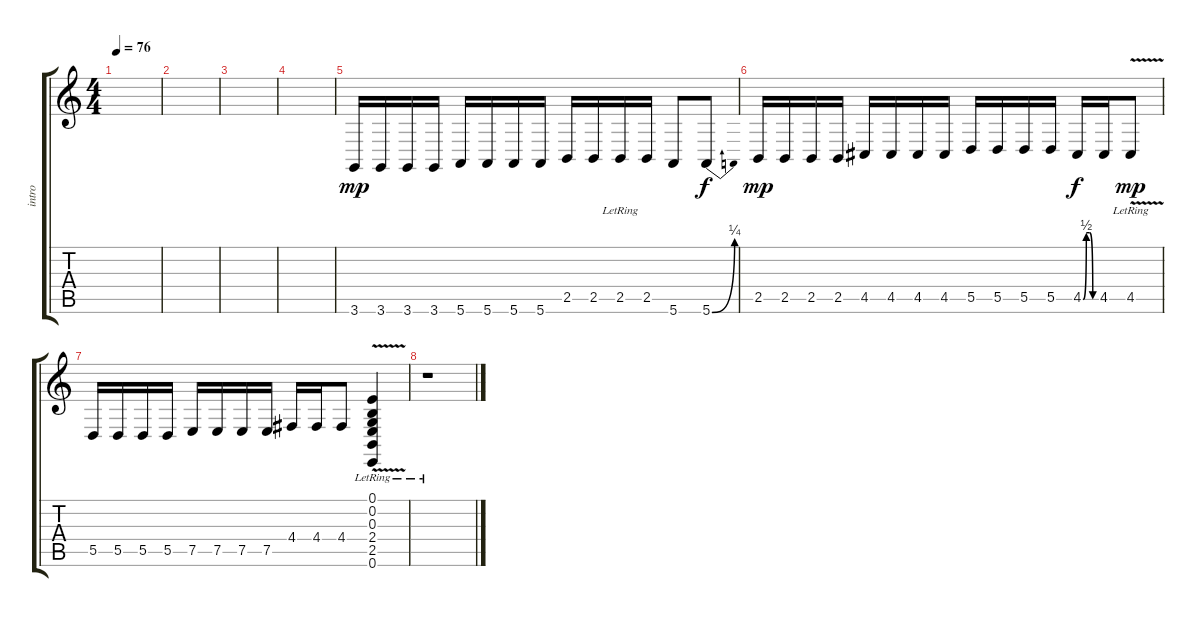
\track ("intro" "intro") {instrument violin}
\staff {score tabs}
\tuning (E4 B3 G3 D3 A2 E2) {hide}
\ts (4 4)
\tempo 76
\clef g2
\ks c
|
|
|
|
3.6.16{dy mp} 3.6.16 3.6.16 3.6.16 5.6.16 5.6.16 5.6.16 5.6.16 2.5.16 2.5.16 2.5{lr}.16 2.5.16 5.6.8 5.6{be (bend 0 0 60 1)}.8{dy f} |
2.5.16{dy mp} 2.5.16 2.5.16 2.5.16 4.5.16 4.5.16 4.5.16 4.5.16 5.5.16 5.5.16 5.5.16 5.5.16 4.5{be (custom 0 0 15 2 30 2 45 0 60 0)}.16{dy f} 4.5.16 4.5{v lr}.8{dy mp} |
5.5.16 5.5.16 5.5.16 5.5.16 7.5.16 7.5.16 7.5.16 7.5.16 4.4.16 4.4.16 4.4.8 (0.1{v lr} 0.2{v} 0.3{v} 2.4{v} 2.5{v} 0.6{v}).4 |
r.1
